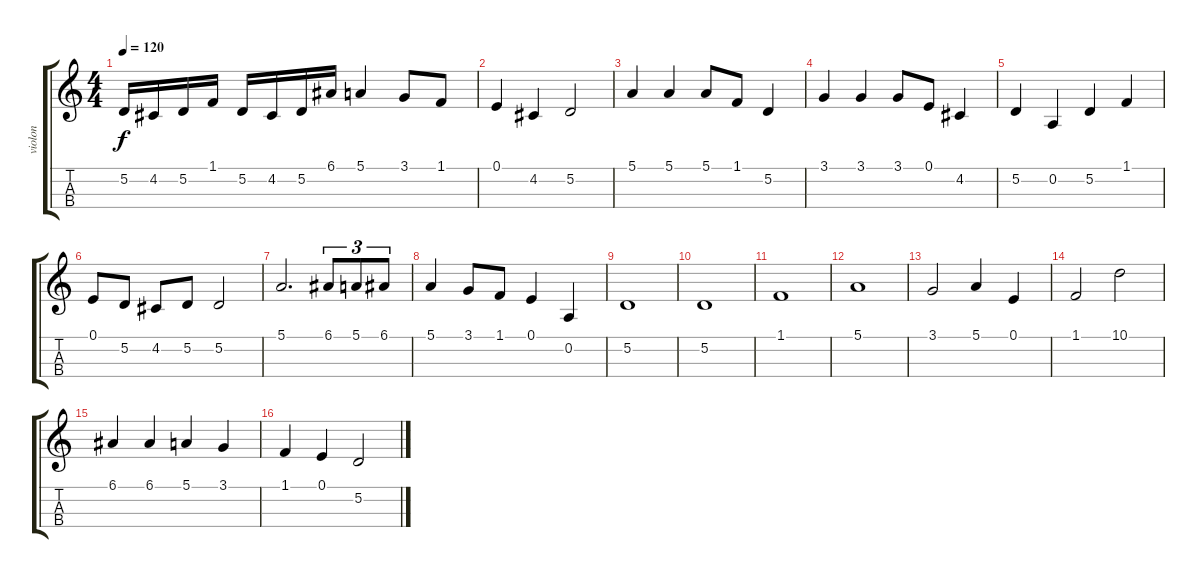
\track ("violon" "violon") {instrument stringensemble1}
\staff {score tabs}
\tuning (E4 A3 D3 G2) {hide}
\ts (4 4)
\tempo 120
\clef g2
\ks c
5.2.16{dy f} 4.2.16 5.2.16 1.1.16 5.2.16 4.2.16 5.2.16 6.1.16 5.1.4 3.1.8 1.1.8 |
0.1.4 4.2.4 5.2.2 |
5.1.4 5.1.4 5.1.8 1.1.8 5.2.4 |
3.1.4 3.1.4 3.1.8 0.1.8 4.2.4 |
5.2.4 0.2.4 5.2.4 1.1.4 |
0.1.8 5.2.8 4.2.8 5.2.8 5.2.2 |
5.1.2{d} 6.1.8{tu (3 2)} 5.1.8{tu (3 2)} 6.1.8{tu (3 2)} |
5.1.4 3.1.8 1.1.8 0.1.4 0.2.4 |
5.2.1 |
5.2.1 |
1.1.1 |
5.1.1 |
3.1.2 5.1.4 0.1.4 |
1.1.2 10.1.2 |
6.1.4 6.1.4 5.1.4 3.1.4 |
1.1.4 0.1.4 5.2.2
